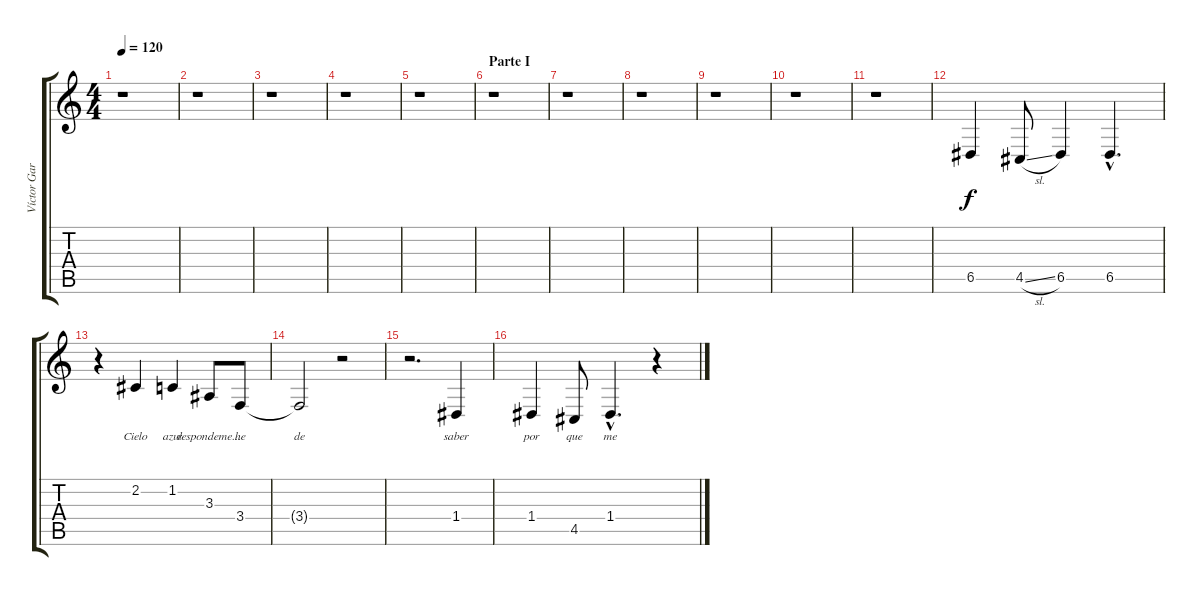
\track ("Víctor García (Voz)" "Víctor Gar") {instrument lead6voice}
\staff {score tabs}
\tuning (E4 B3 G3 D3 A2 E2) {hide}
\ts (4 4)
\tempo 120
\clef g2
\ks c
r.1{dy f} |
r.1 |
r.1 |
r.1 |
r.1 |
\section ("" "Parte I ")
r.1 |
r.1 |
r.1 |
r.1 |
r.1 |
r.1 |
6.5.4 4.5{sl}.8 6.5.4 6.5{hac}.4{d} |
r.4 2.2.4{lyrics (0 "Cielo") lyrics (1 "") lyrics (2 "") lyrics (3 "") lyrics (4 "")} 1.2.4{lyrics (0 "azul") lyrics (1 "") lyrics (2 "") lyrics (3 "") lyrics (4 "")} 3.3.8{lyrics (0 "respondeme...") lyrics (1 "") lyrics (2 "") lyrics (3 "") lyrics (4 "")} 3.4.8{lyrics (0 "he") lyrics (1 "") lyrics (2 "") lyrics (3 "") lyrics (4 "")} |
3.4{t}.2{lyrics (0 "de") lyrics (1 "") lyrics (2 "") lyrics (3 "") lyrics (4 "")} r.2 |
r.2{d} 1.4.4{lyrics (0 "saber") lyrics (1 "") lyrics (2 "") lyrics (3 "") lyrics (4 "")} |
1.4.4{lyrics (0 "por") lyrics (1 "") lyrics (2 "") lyrics (3 "") lyrics (4 "")} 4.5.8{lyrics (0 "que") lyrics (1 "") lyrics (2 "") lyrics (3 "") lyrics (4 "")} 1.4{hac}.4{d lyrics (0 "me") lyrics (1 "") lyrics (2 "") lyrics (3 "") lyrics (4 "")} r.4
